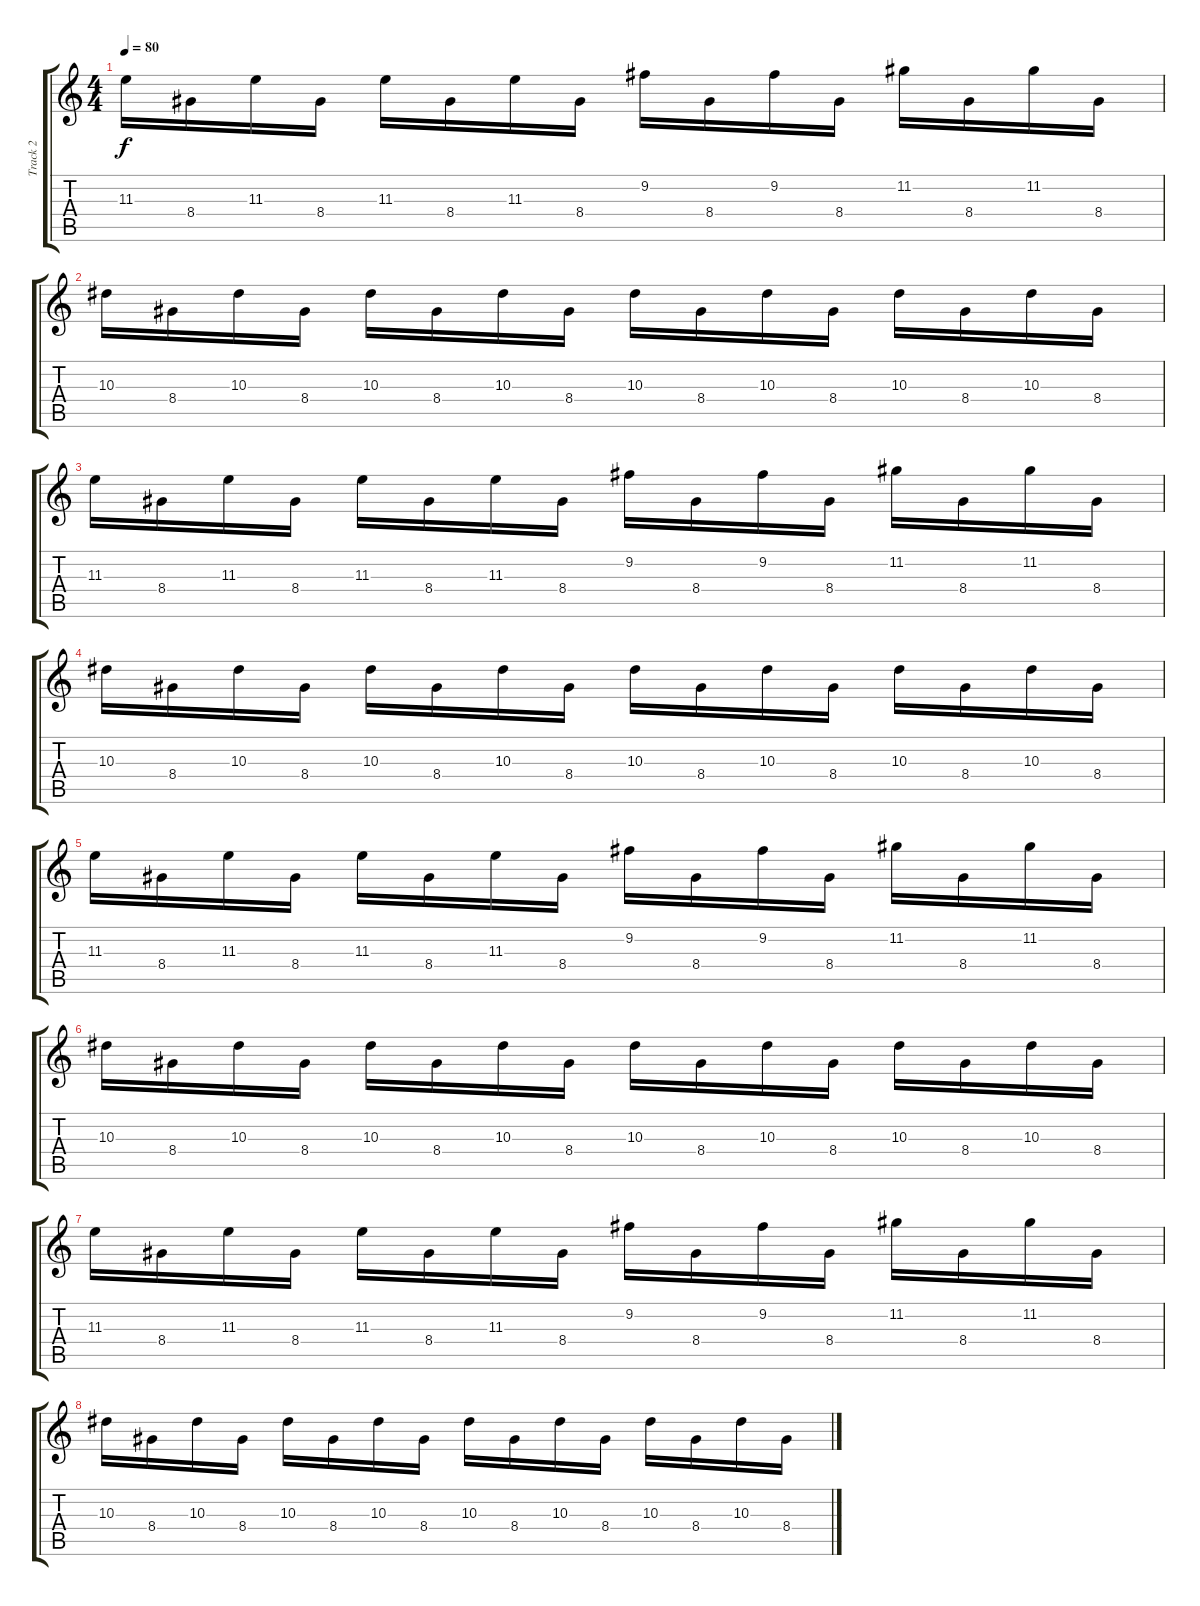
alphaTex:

\track ("Track 2" "Track 2") {instrument distortionguitar}
\staff {score tabs}
\tuning (D4 A3 F3 C3 G2 C2) {hide}
\ts (4 4)
\tempo 80
\clef g2
\ks c
11.3.16{dy f} 8.4.16 11.3.16 8.4.16 11.3.16 8.4.16 11.3.16 8.4.16 9.2.16 8.4.16 9.2.16 8.4.16 11.2.16 8.4.16 11.2.16 8.4.16 |
10.3.16 8.4.16 10.3.16 8.4.16 10.3.16 8.4.16 10.3.16 8.4.16 10.3.16 8.4.16 10.3.16 8.4.16 10.3.16 8.4.16 10.3.16 8.4.16 |
11.3.16 8.4.16 11.3.16 8.4.16 11.3.16 8.4.16 11.3.16 8.4.16 9.2.16 8.4.16 9.2.16 8.4.16 11.2.16 8.4.16 11.2.16 8.4.16 |
10.3.16 8.4.16 10.3.16 8.4.16 10.3.16 8.4.16 10.3.16 8.4.16 10.3.16 8.4.16 10.3.16 8.4.16 10.3.16 8.4.16 10.3.16 8.4.16 |
11.3.16 8.4.16 11.3.16 8.4.16 11.3.16 8.4.16 11.3.16 8.4.16 9.2.16 8.4.16 9.2.16 8.4.16 11.2.16 8.4.16 11.2.16 8.4.16 |
10.3.16 8.4.16 10.3.16 8.4.16 10.3.16 8.4.16 10.3.16 8.4.16 10.3.16 8.4.16 10.3.16 8.4.16 10.3.16 8.4.16 10.3.16 8.4.16 |
11.3.16 8.4.16 11.3.16 8.4.16 11.3.16 8.4.16 11.3.16 8.4.16 9.2.16 8.4.16 9.2.16 8.4.16 11.2.16 8.4.16 11.2.16 8.4.16 |
10.3.16 8.4.16 10.3.16 8.4.16 10.3.16 8.4.16 10.3.16 8.4.16 10.3.16 8.4.16 10.3.16 8.4.16 10.3.16 8.4.16 10.3.16 8.4.16
